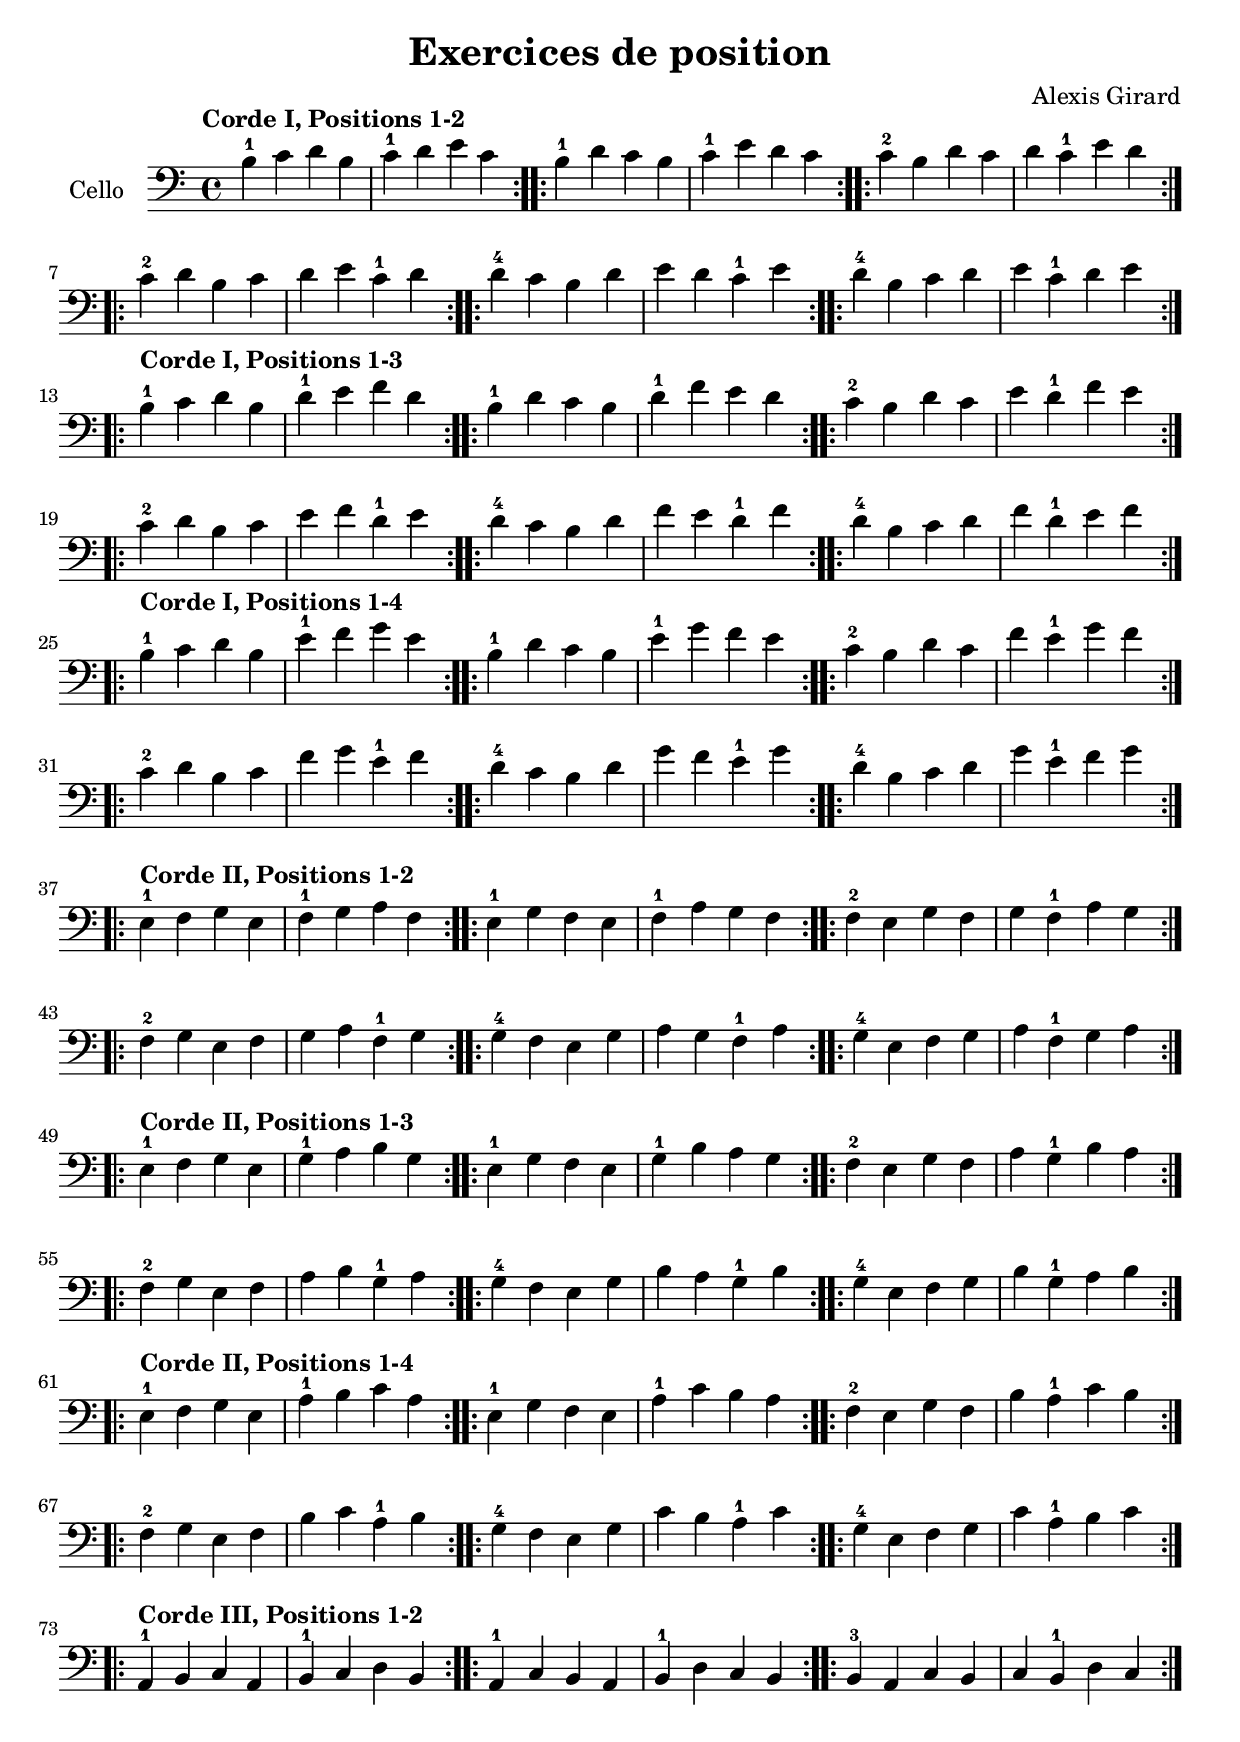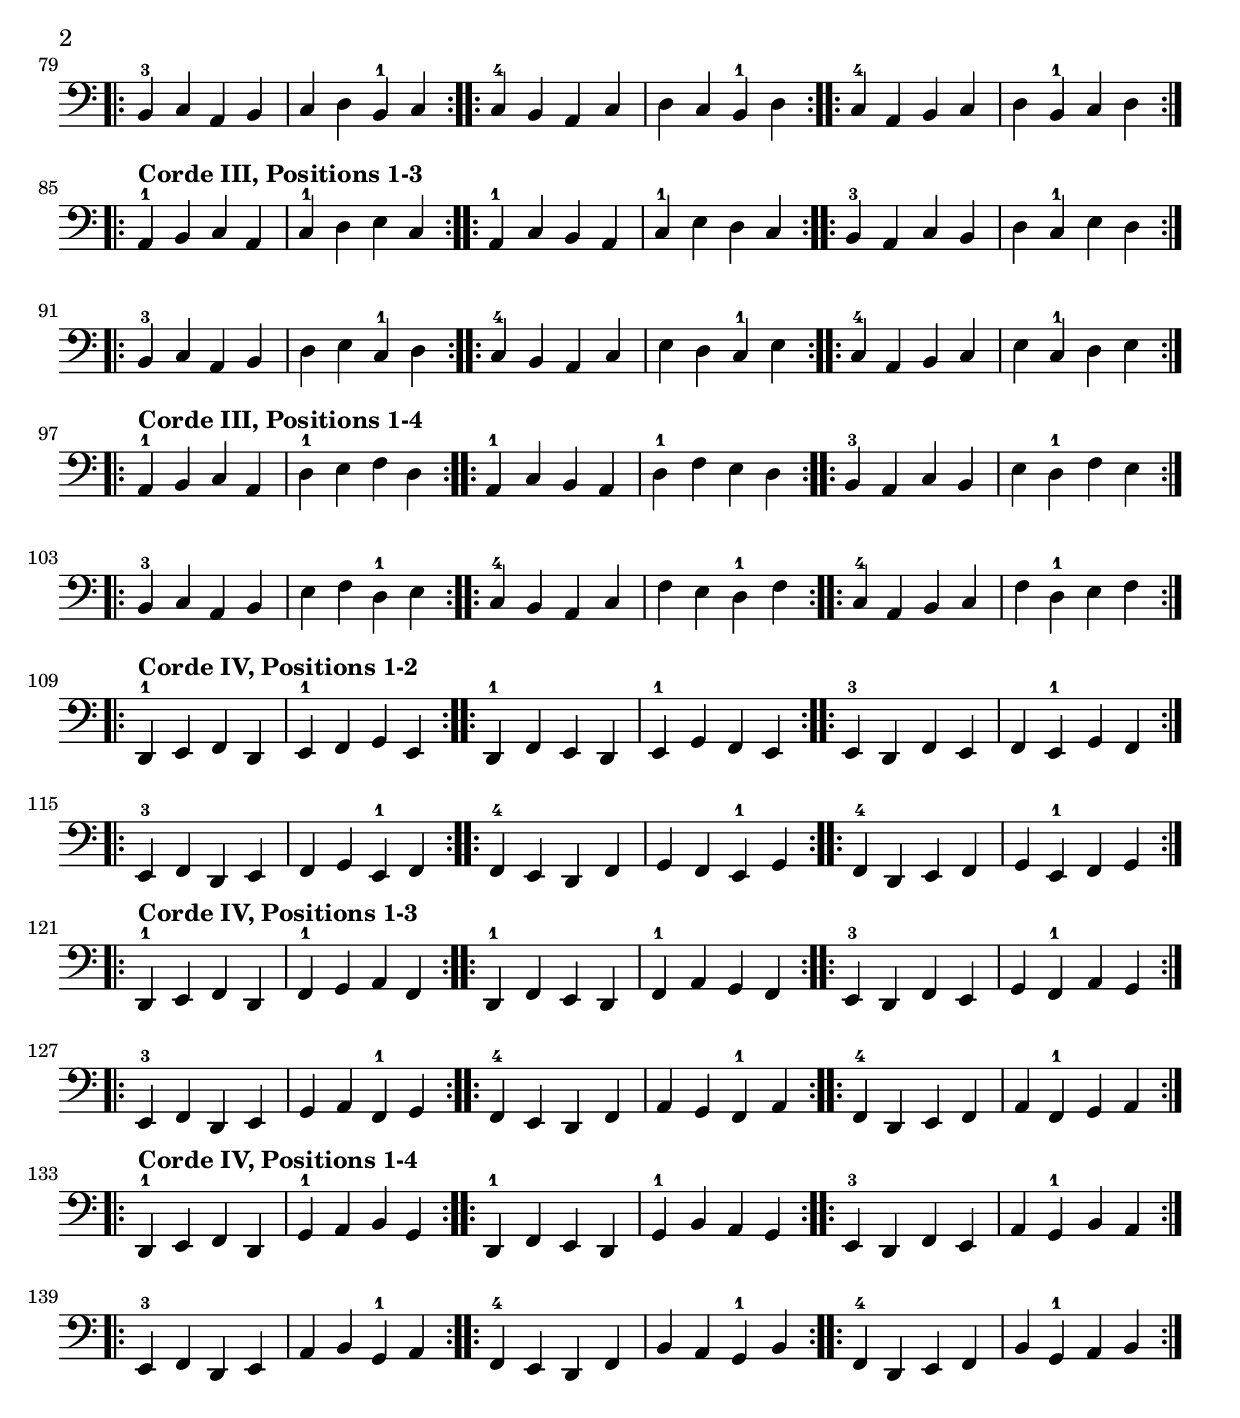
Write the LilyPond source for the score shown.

#(set-global-staff-size 21)

\version "2.18.2"
\header {
  title = "Exercices de position"
  composer = "Alexis Girard"
}

\language "italiano"

\score {
  \new Staff
   \with {instrumentName = #"Cello "}
   {
   \override Hairpin.to-barline = ##f
   \time 4/4
   \key do \major
   \clef bass
   \tempo "Corde I, Positions 1-2"

   % Ligne 1

   \repeat volta 2 { si4-1 do'4 re'4 si4  | do'4-1 re'4   mi'4 do'4 }
   \repeat volta 2 { si4-1 re'4 do'4 si4  | do'4-1 mi'4   re'4 do'4 }
   \repeat volta 2 { do'4-2 si4 re'4 do'4 | re'4   do'4-1 mi'4 re'4 }

   % Ligne 2

   \repeat volta 2 { do'4-2 re'4 si4  do'4 | re'4 mi'4   do'4-1 re'4 }
   \repeat volta 2 { re'4-4 do'4 si4  re'4 | mi'4 re'4   do'4-1 mi'4 }
   \repeat volta 2 { re'4-4 si4  do'4 re'4 | mi'4 do'4-1 re'4   mi'4 }

   \break

   \tempo "Corde I, Positions 1-3"

   % Ligne 1

   \repeat volta 2 { si4-1 do'4 re'4 si4  | re'4-1 mi'4   fa'4 re'4 }
   \repeat volta 2 { si4-1 re'4 do'4 si4  | re'4-1 fa'4   mi'4 re'4 }
   \repeat volta 2 { do'4-2 si4 re'4 do'4 | mi'4   re'4-1 fa'4 mi'4 }

   % Ligne 2

   \repeat volta 2 { do'4-2 re'4 si4  do'4 | mi'4 fa'4   re'4-1 mi'4 }
   \repeat volta 2 { re'4-4 do'4 si4  re'4 | fa'4 mi'4   re'4-1 fa'4 }
   \repeat volta 2 { re'4-4 si4  do'4 re'4 | fa'4 re'4-1 mi'4   fa'4 }

   \break

   \tempo "Corde I, Positions 1-4"

   % Ligne 1

   \repeat volta 2 { si4-1  do'4 re'4 si4 | mi'4-1 fa'4   sol'4 mi'4 }
   \repeat volta 2 { si4-1  re'4 do'4 si4 | mi'4-1 sol'4  fa'4  mi'4 }
   \repeat volta 2 { do'4-2 si4 re'4 do'4 | fa'4   mi'4-1 sol'4 fa'4 }

   % Ligne 2

   \repeat volta 2 { do'4-2 re'4 si4  do'4 | fa'4  sol'4  mi'4-1 fa'4  }
   \repeat volta 2 { re'4-4 do'4 si4  re'4 | sol'4 fa'4   mi'4-1 sol'4 }
   \repeat volta 2 { re'4-4 si4  do'4 re'4 | sol'4 mi'4-1 fa'4   sol'4 }

   \break

   \tempo "Corde II, Positions 1-2"

   % Ligne 1

   \repeat volta 2 { mi4-1 fa4 sol4 mi4 | fa4-1 sol4  la4  fa4  }
   \repeat volta 2 { mi4-1 sol4 fa4 mi4 | fa4-1 la4   sol4 fa4  }
   \repeat volta 2 { fa4-2 mi4 sol4 fa4 | sol4  fa4-1 la4  sol4 }

   % Ligne 2

   \repeat volta 2 { fa4-2  sol4 mi4 fa4 | sol4 la4   fa4-1 sol4 }
   \repeat volta 2 { sol4-4 fa4 mi4 sol4 | la4  sol4  fa4-1 la4  }
   \repeat volta 2 { sol4-4 mi4 fa4 sol4 | la4  fa4-1 sol4  la4  }

   \break

   \tempo "Corde II, Positions 1-3"

   % Ligne 1

   \repeat volta 2 { mi4-1 fa4 sol4 mi4 | sol4-1 la4 si4 sol4 }
   \repeat volta 2 { mi4-1 sol4 fa4 mi4 | sol4-1 si4 la4 sol4 }
   \repeat volta 2 { fa4-2 mi4 sol4 fa4 | la4 sol4-1 si4 la4  }

   % Ligne 2

   \repeat volta 2 { fa4-2 sol4 mi4 fa4  | la4 si4 sol4-1 la4 }
   \repeat volta 2 { sol4-4 fa4 mi4 sol4 | si4 la4 sol4-1 si4 }
   \repeat volta 2 { sol4-4 mi4 fa4 sol4 | si4 sol4-1 la4 si4 }

   \tempo "Corde II, Positions 1-4"

   % Ligne 1

   \repeat volta 2 { mi4-1 fa4 sol4 mi4 | la4-1 si4   do'4 la4 }
   \repeat volta 2 { mi4-1 sol4 fa4 mi4 | la4-1 do'4  si4  la4 }
   \repeat volta 2 { fa4-2 mi4 sol4 fa4 | si4   la4-1 do'4 si4 }

   % Ligne 2

   \repeat volta 2 { fa4-2  sol4 mi4 fa4  | si4  do'4  la4-1 si4  }
   \repeat volta 2 { sol4-4 fa4  mi4 sol4 | do'4 si4   la4-1 do'4 }
   \repeat volta 2 { sol4-4 mi4  fa4 sol4 | do'4 la4-1 si4   do'4 }

   \break

   \tempo "Corde III, Positions 1-2"

   % Ligne 1

   \repeat volta 2 { la,4-1 si,4 do4 la,4 | si,4-1 do4 re4 si,4 }
   \repeat volta 2 { la,4-1 do4 si,4 la,4 | si,4-1 re4 do4 si,4 }
   \repeat volta 2 { si,4-3 la,4 do4 si,4 | do4 si,4-1 re4 do4  }

   % Ligne 2

   \repeat volta 2 { si,4-3 do4 la,4 si,4 | do4 re4 si,4-1 do4 }
   \repeat volta 2 { do4-4  si,4 la,4 do4 | re4 do4 si,4-1 re4 }
   \repeat volta 2 { do4-4  la,4 si,4 do4 | re4 si,4-1 do4 re4 }

   \break

   \tempo "Corde III, Positions 1-3"

   % Ligne 1

   \repeat volta 2 {la,4-1 si,4 do4 la,4 | do4-1 re4 mi4 do4 }
   \repeat volta 2 {la,4-1 do4 si,4 la,4 | do4-1 mi4 re4 do4 }
   \repeat volta 2 {si,4-3 la,4 do4 si,4 | re4 do4-1 mi4 re4 }

   % Ligne 2

   \repeat volta 2 { si,4-3 do4  la,4 si,4 | re4 mi4 do4-1 re4 }
   \repeat volta 2 { do4-4  si,4 la,4 do4  | mi4 re4 do4-1 mi4 }
   \repeat volta 2 { do4-4  la,4 si,4 do4  | mi4 do4-1 re4 mi4 }

   \break

   \tempo "Corde III, Positions 1-4"

   % Ligne 1

   \repeat volta 2 { la,4-1 si,4 do4  la,4 | re4-1 mi4 fa4 re4 }
   \repeat volta 2 { la,4-1 do4  si,4 la,4 | re4-1 fa4 mi4 re4 }
   \repeat volta 2 { si,4-3 la,4 do4  si,4 | mi4 re4-1 fa4 mi4 }

   % Ligne 2

   \repeat volta 2 { si,4-3 do4  la,4 si,4 | mi4 fa4  re4-1 mi4 }
   \repeat volta 2 { do4-4  si,4 la,4 do4  | fa4 mi4  re4-1 fa4 }
   \repeat volta 2 { do4-4  la,4 si,4 do4  | fa4 re4-1 mi4  fa4 }

   \break

   \tempo "Corde IV, Positions 1-2"

   % Ligne 1

   \repeat volta 2 { re,4-1 mi,4 fa,4 re,4 | mi,4-1 fa,4   sol,4 mi,4 }
   \repeat volta 2 { re,4-1 fa,4 mi,4 re,4 | mi,4-1 sol,4  fa,4  mi,4 }
   \repeat volta 2 { mi,4-3 re,4 fa,4 mi,4 | fa,4   mi,4-1 sol,4 fa,4 }

   % Ligne 2

   \repeat volta 2 { mi,4-3 fa,4 re,4 mi,4 | fa,4 sol,4 mi,4-1 fa,4  }
   \repeat volta 2 { fa,4-4 mi,4 re,4 fa,4 | sol,4 fa,4 mi,4-1 sol,4 }
   \repeat volta 2 { fa,4-4 re,4 mi,4 fa,4 | sol,4 mi,4-1 fa,4 sol,4 }

   \break

   \tempo "Corde IV, Positions 1-3"

   % Ligne 1

   \repeat volta 2 { re,4-1 mi,4 fa,4 re,4 | fa,4-1 sol,4  la,4  fa,4  }
   \repeat volta 2 { re,4-1 fa,4 mi,4 re,4 | fa,4-1 la,4   sol,4 fa,4  }
   \repeat volta 2 { mi,4-3 re,4 fa,4 mi,4 | sol,4  fa,4-1 la,4  sol,4 }

   % Ligne 2

   \repeat volta 2 { mi,4-3 fa,4 re,4 mi,4 | sol,4 la,4   fa,4-1 sol,4 }
   \repeat volta 2 { fa,4-4 mi,4 re,4 fa,4 | la,4  sol,4  fa,4-1 la,4  }
   \repeat volta 2 { fa,4-4 re,4 mi,4 fa,4 | la,4  fa,4-1 sol,4  la,4  }

   \break

   \tempo "Corde IV, Positions 1-4"

   % Ligne 1

   \repeat volta 2 { re,4-1 mi,4 fa,4 re,4 | sol,4-1 la,4   si,4 sol,4 }
   \repeat volta 2 { re,4-1 fa,4 mi,4 re,4 | sol,4-1 si,4   la,4 sol,4 }
   \repeat volta 2 { mi,4-3 re,4 fa,4 mi,4 | la,4   sol,4-1 si,4 la,4  }

   % Ligne 2

   \repeat volta 2 { mi,4-3 fa,4 re,4 mi,4 | la,4 si,4 sol,4-1 la,4 }
   \repeat volta 2 { fa,4-4 mi,4 re,4 fa,4 | si,4 la,4 sol,4-1 si,4 }
   \repeat volta 2 { fa,4-4 re,4 mi,4 fa,4 | si,4 sol,4-1 la,4 si,4 }
 }
}
